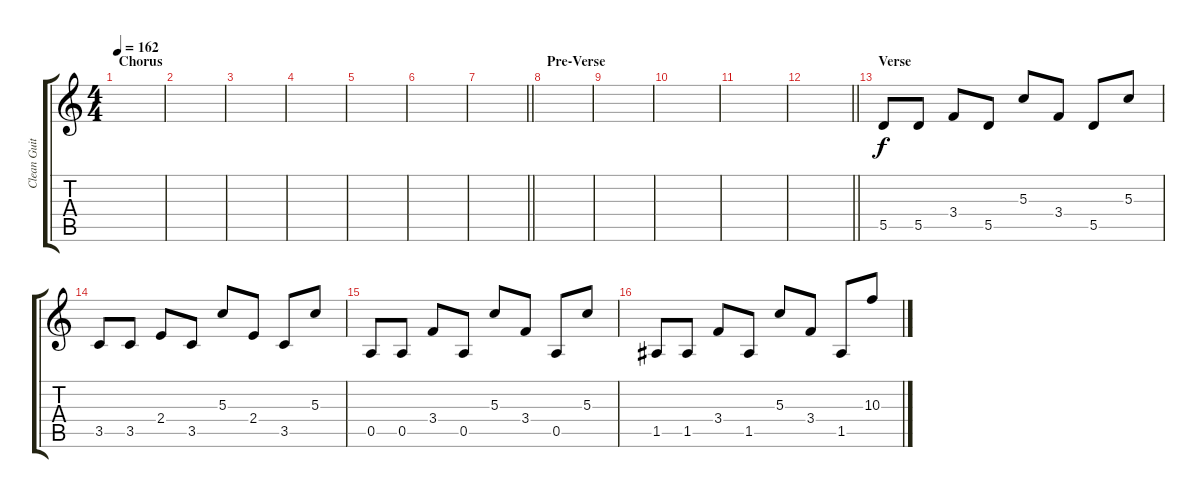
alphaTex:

\track ("Clean Guitar" "Clean Guit") {instrument electricguitarclean}
\staff {score tabs}
\tuning (E4 B3 G3 D3 A2 D2) {hide}
\ts (4 4)
\section ("" "Chorus")
\tempo 162
\clef g2
\ks c
|
|
|
|
|
|
\barLineRight lightlight
|
\section ("" "Pre-Verse")
|
|
|
|
\barLineRight lightlight
|
\section ("" "Verse")
5.5.8 5.5.8 3.4.8 5.5.8 5.3.8 3.4.8 5.5.8 5.3.8 |
3.5.8 3.5.8 2.4.8 3.5.8 5.3.8 2.4.8 3.5.8 5.3.8 |
0.5.8 0.5.8 3.4.8 0.5.8 5.3.8 3.4.8 0.5.8 5.3.8 |
1.5.8 1.5.8 3.4.8 1.5.8 5.3.8 3.4.8 1.5.8 10.3.8
